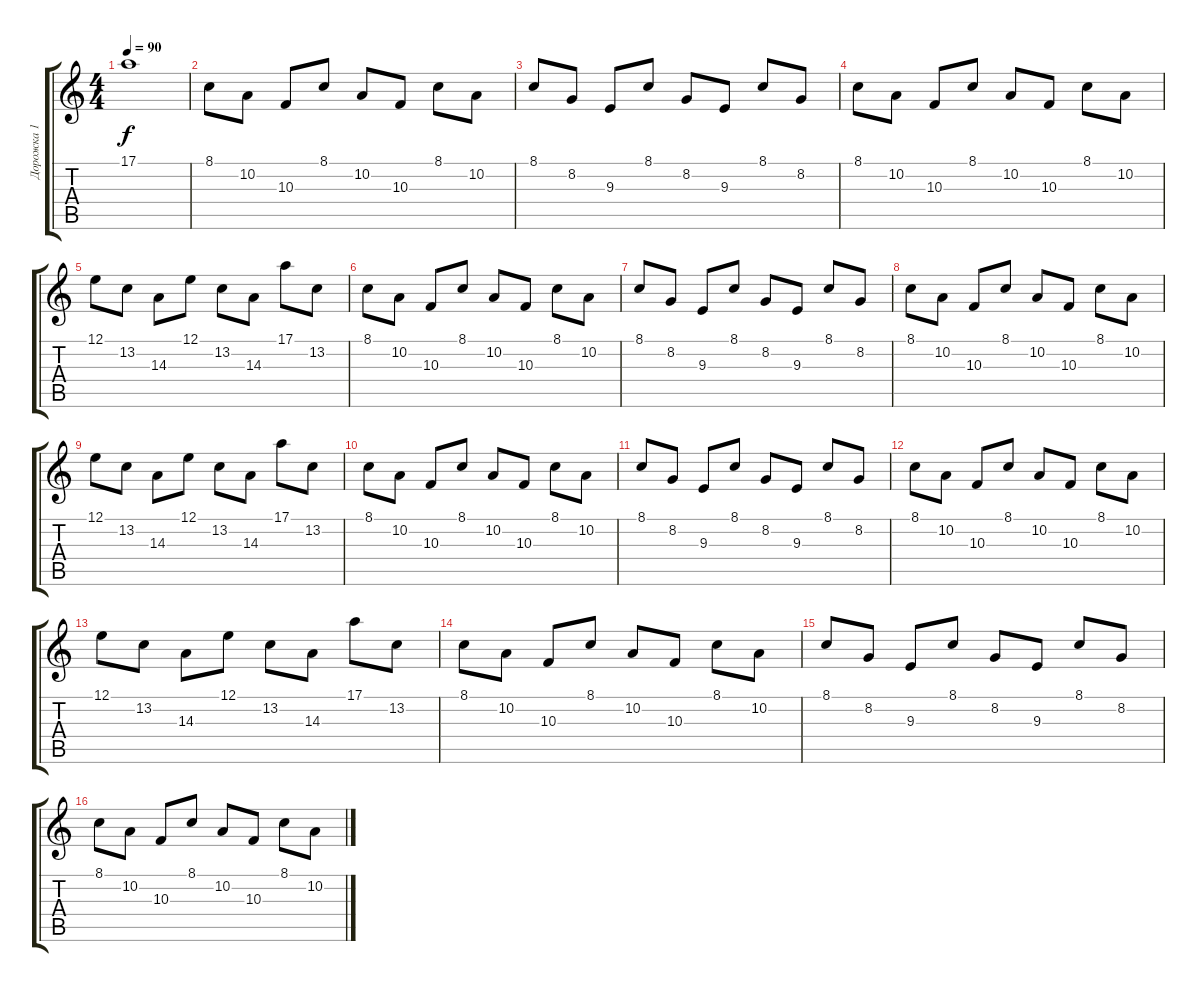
\track ("Дорожка 1" "Дорожка 1") {instrument acousticgrandpiano}
\staff {score tabs}
\tuning (E4 B3 G3 D3 A2 E2) {hide}
\ts (4 4)
\tempo 90
\clef g2
\ks c
17.1.1{dy f} |
8.1.8{volume 12 instrument musicbox} 10.2.8 10.3.8 8.1.8 10.2.8 10.3.8 8.1.8 10.2.8 |
8.1.8 8.2.8 9.3.8 8.1.8 8.2.8 9.3.8 8.1.8 8.2.8 |
8.1.8 10.2.8 10.3.8 8.1.8 10.2.8 10.3.8 8.1.8 10.2.8 |
12.1.8 13.2.8 14.3.8 12.1.8 13.2.8 14.3.8 17.1.8 13.2.8 |
8.1.8 10.2.8 10.3.8 8.1.8 10.2.8 10.3.8 8.1.8 10.2.8 |
8.1.8 8.2.8 9.3.8 8.1.8 8.2.8 9.3.8 8.1.8 8.2.8 |
8.1.8 10.2.8 10.3.8 8.1.8 10.2.8 10.3.8 8.1.8 10.2.8 |
12.1.8 13.2.8 14.3.8 12.1.8 13.2.8 14.3.8 17.1.8 13.2.8 |
8.1.8 10.2.8 10.3.8 8.1.8 10.2.8 10.3.8 8.1.8 10.2.8 |
8.1.8 8.2.8 9.3.8 8.1.8 8.2.8 9.3.8 8.1.8 8.2.8 |
8.1.8 10.2.8 10.3.8 8.1.8 10.2.8 10.3.8 8.1.8 10.2.8 |
12.1.8 13.2.8 14.3.8 12.1.8 13.2.8 14.3.8 17.1.8 13.2.8 |
8.1.8 10.2.8 10.3.8 8.1.8 10.2.8 10.3.8 8.1.8 10.2.8 |
8.1.8 8.2.8 9.3.8 8.1.8 8.2.8 9.3.8 8.1.8 8.2.8 |
8.1.8 10.2.8 10.3.8 8.1.8 10.2.8 10.3.8 8.1.8 10.2.8
